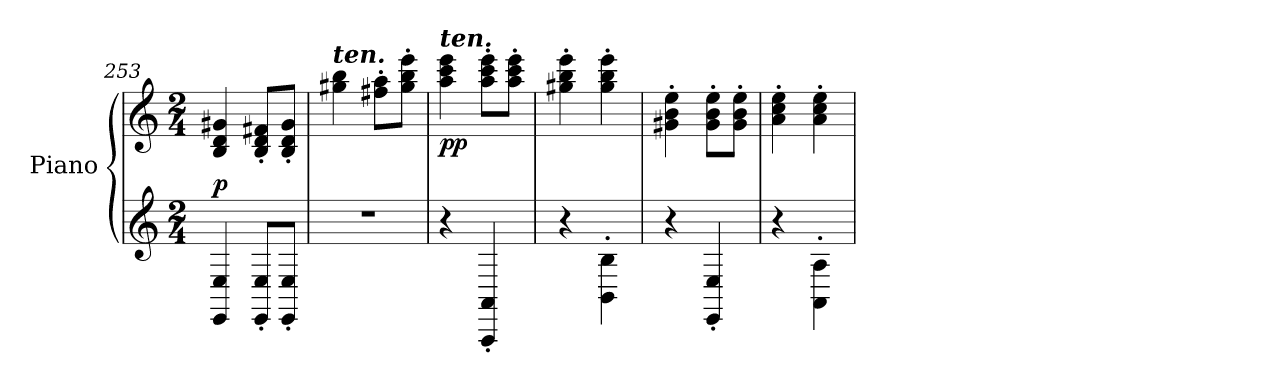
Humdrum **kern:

**kern	**kern	**dynam
*part1	*part1	*part1
*staff2	*staff1	*staff1/2
*I"Piano	*	*
*I'Pno	*	*
!!LO:PB:g=z
*clefG2	*clefG2	*
*k[]	*k[]	*
*M2/4	*M2/4	*
=253	=253	=253
!	!	!LO:DY:a=2
4EE/ 4E/	4B/ 4d/ 4g#X/	p
8EE/' 8E/'L	8B/' 8d/' 8f#X/'L	.
8EE/' 8E/'J	8B/' 8d/' 8g#/'J	.
=254	=254	=254
!	!LO:TX:a:Bi:t=ten.	!
2r	4gg#X\ 4bb\	.
*	*MM72	*
.	8ff#X\' 8aa\'L	.
.	8gg#\' 8bb\' 8eee\'J	.
=255	=255	=255
!	!LO:TX:a:Bi:t=ten.	!
!	!	!LO:DY:b
4r	4aa\ 4ccc\ 4eee\	pp
*	*MM72	*
4AAA/' 4AA/'	8aa\' 8ccc\' 8eee\'L	.
.	8aa\' 8ccc\' 8eee\'J	.
=256	=256	=256
4r	4gg#X\' 4bb\' 4eee\'	.
4BB\' 4B\'	4gg#\' 4bb\' 4eee\'	.
=257	=257	=257
4r	4g#X\' 4b\' 4ee\'	.
4EE/' 4E/'	8g#\' 8b\' 8ee\'L	.
.	8g#\' 8b\' 8ee\'J	.
=258	=258	=258
4r	4a\' 4cc\' 4ee\'	.
4AA\' 4A\'	4a\' 4cc\' 4ee\'	.
=	=	=
*-	*-	*-
